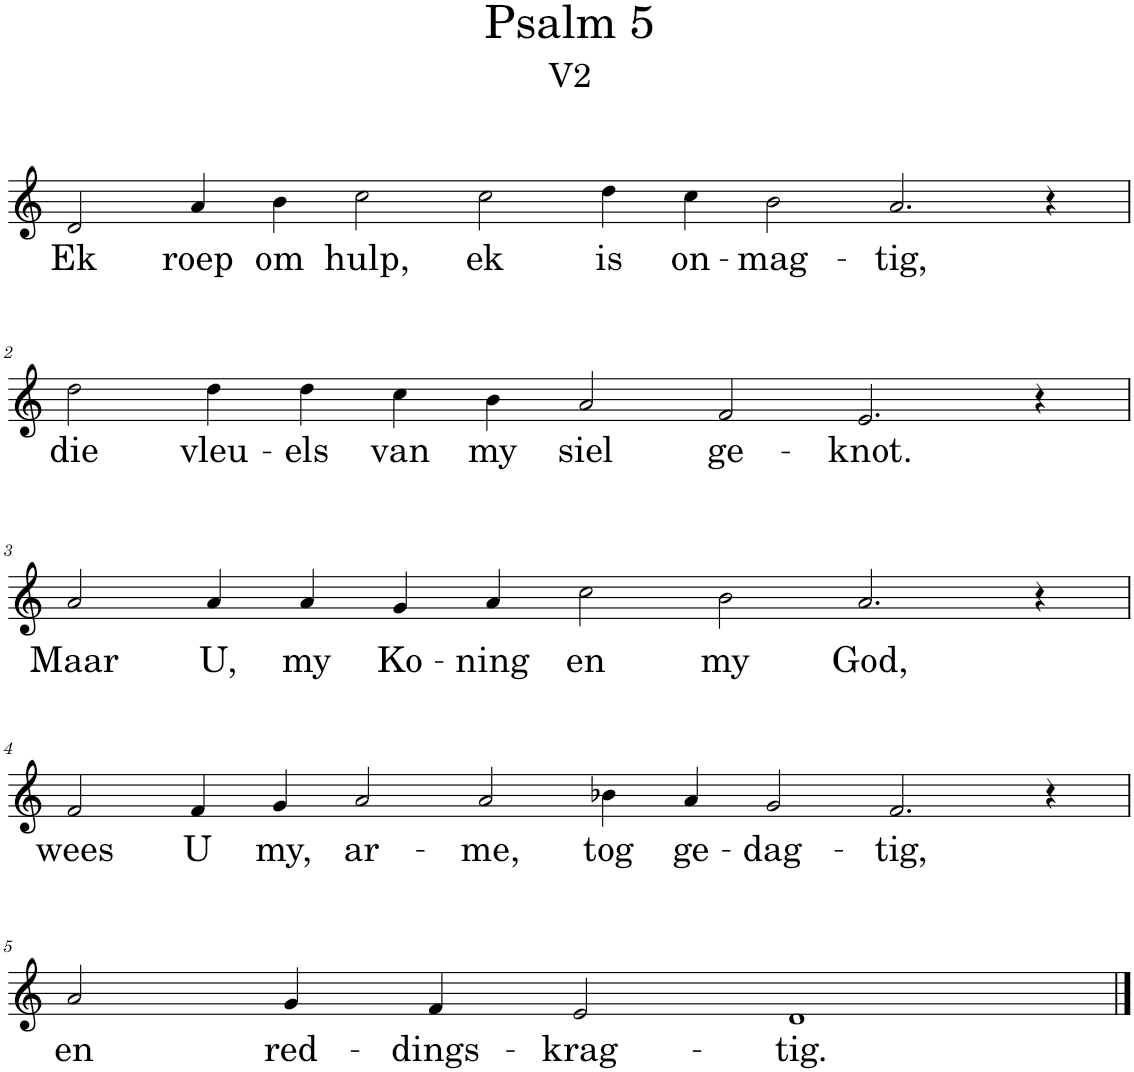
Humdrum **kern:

**kern	**text
*part1	*part1
*staff1	*staff1
*I"Pipe Organ	*
*I'Org.	*
*clefG2	*
*k[]	*
*M16/4	*
=1	=1
!	!LO:LY:b
2d/	Ek
!	!LO:LY:b
4a/	roep
!	!LO:LY:b
4b\	om
!	!LO:LY:b
2cc\	hulp,
!	!LO:LY:b
2cc\	ek
!	!LO:LY:b
4dd\	is
!	!LO:LY:b
4cc\	on-
!	!LO:LY:b
2b\	-mag-
!	!LO:LY:b
2.a/	-tig,
4r	.
!!LO:LB:g=z
=2	=2
*M14/4	*
!	!LO:LY:b
2dd\	die
!	!LO:LY:b
4dd\	vleu-
!	!LO:LY:b
4dd\	-els
!	!LO:LY:b
4cc\	van
!	!LO:LY:b
4b\	my
!	!LO:LY:b
2a/	siel
!	!LO:LY:b
2f/	ge-
!	!LO:LY:b
2.e/	-knot.
4r	.
!!LO:LB:g=z
=3	=3
!	!LO:LY:b
2a/	Maar
!	!LO:LY:b
4a/	U,
!	!LO:LY:b
4a/	my
!	!LO:LY:b
4g/	Ko-
!	!LO:LY:b
4a/	-ning
!	!LO:LY:b
2cc\	en
!	!LO:LY:b
2b\	my
!	!LO:LY:b
2.a/	God,
4r	.
!!LO:LB:g=z
=4	=4
*M16/4	*
!	!LO:LY:b
2f/	wees
!	!LO:LY:b
4f/	U
!	!LO:LY:b
4g/	my,
!	!LO:LY:b
2a/	ar-
!	!LO:LY:b
2a/	-me,
!	!LO:LY:b
4b-X\	tog
!	!LO:LY:b
4a/	ge-
!	!LO:LY:b
2g/	-dag-
!	!LO:LY:b
2.f/	-tig,
4r	.
!!LO:LB:g=z
=5	=5
*M10/4	*
!	!LO:LY:b
2a/	en
!	!LO:LY:b
4g/	red-
!	!LO:LY:b
4f/	-dings-
!	!LO:LY:b
2e/	-krag-
!	!LO:LY:b
1d	-tig.
==	==
*-	*-
